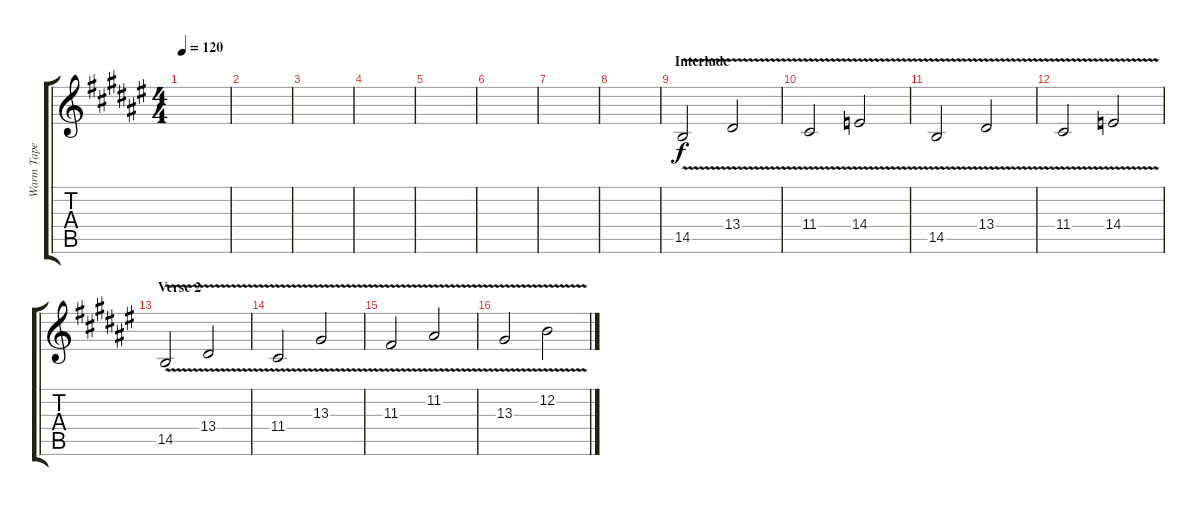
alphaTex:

\track ("Warm Tape" "Warm Tape") {instrument pad2warm}
\staff {score tabs}
\tuning (E4 B3 G3 D3 A2 E2) {hide}
\ts (4 4)
\tempo 120
\clef g2
\ks f#
|
|
|
|
|
|
|
|
\section ("" "Interlude")
14.5{v}.2 13.4{v}.2 |
11.4{v}.2 14.4{v}.2 |
14.5{v}.2 13.4{v}.2 |
11.4{v}.2 14.4{v}.2 |
\section ("" "Verse 2")
14.5{v}.2 13.4{v}.2 |
11.4{v}.2 13.3{v}.2 |
11.3{v}.2 11.2{v}.2 |
13.3{v}.2 12.2{v}.2
